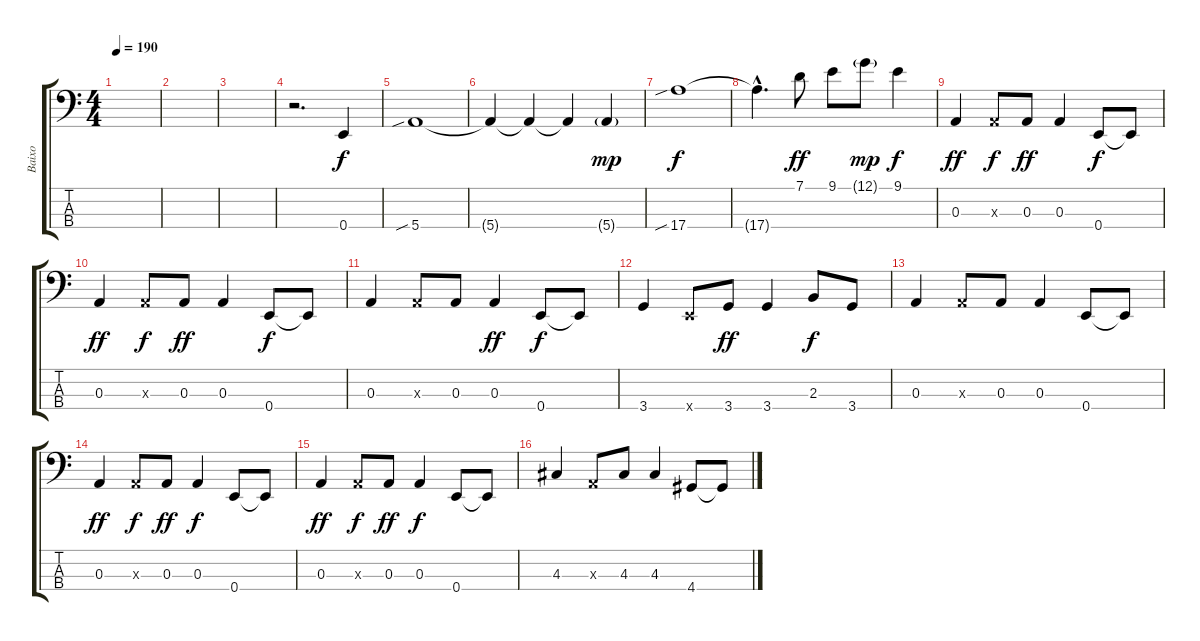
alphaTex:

\track ("Baixo" "Baixo") {instrument electricbassfinger}
\staff {score tabs}
\tuning (G2 D2 A1 E1) {hide}
\ts (4 4)
\tempo 190
\clef f4
\ks c
|
|
|
r.2{d} 0.4.4 |
5.4{sib}.1 |
5.4{t}.4 5.4{t}.4 5.4{t}.4 5.4{g}.4{dy mp} |
17.4{sib}.1{dy f} |
17.4{hac t}.4{d} 7.1.8{dy ff} 9.1.8 12.1{g}.8{dy mp} 9.1.4{dy f} |
0.3.4{dy ff} 0.3{x}.8{dy f} 0.3.8{dy ff} 0.3.4 0.4.8{dy f} 0.4{t}.8 |
0.3.4{dy ff} 0.3{x}.8{dy f} 0.3.8{dy ff} 0.3.4 0.4.8{dy f} 0.4{t}.8 |
0.3.4 0.3{x}.8 0.3.8 0.3.4{dy ff} 0.4.8{dy f} 0.4{t}.8 |
3.4.4 0.4{x}.8 3.4.8{dy ff} 3.4.4 2.3.8{dy f} 3.4.8 |
0.3.4 0.3{x}.8 0.3.8 0.3.4 0.4.8 0.4{t}.8 |
0.3.4{dy ff} 0.3{x}.8{dy f} 0.3.8{dy ff} 0.3.4{dy f} 0.4.8 0.4{t}.8 |
0.3.4{dy ff} 0.3{x}.8{dy f} 0.3.8{dy ff} 0.3.4{dy f} 0.4.8 0.4{t}.8 |
4.3.4 0.3{x}.8 4.3.8 4.3.4 4.4.8 4.4{t}.8
